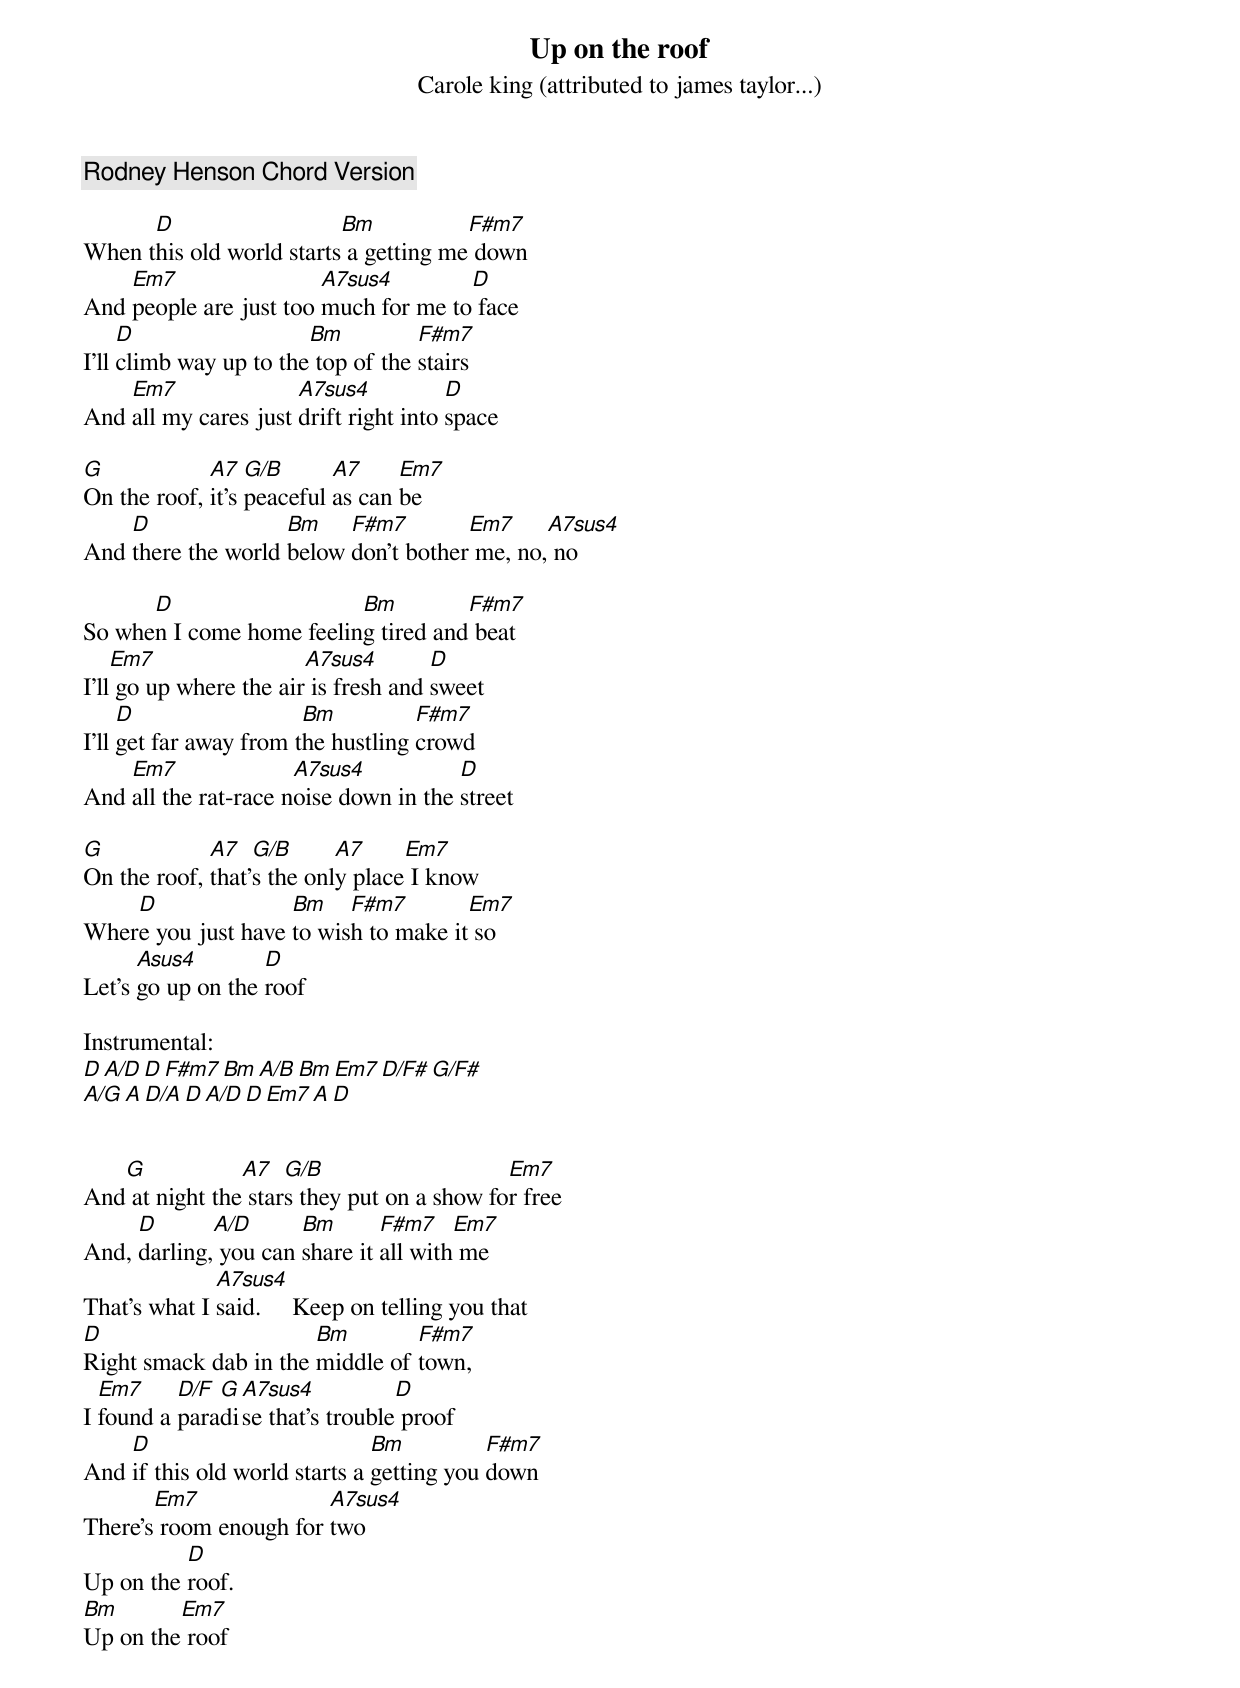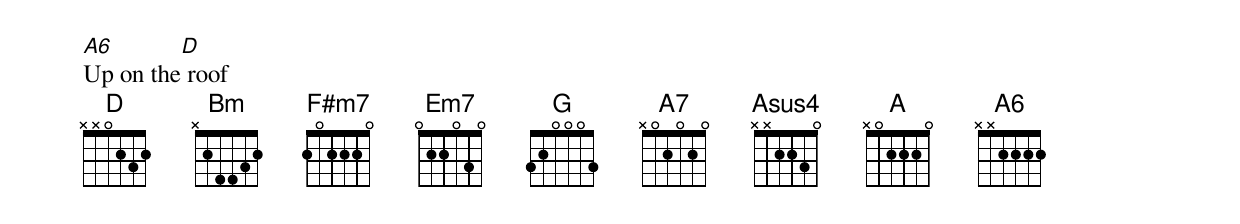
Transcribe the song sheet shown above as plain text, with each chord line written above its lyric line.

Up on the roof
Carole king (attributed to james taylor...)

Rodney Henson Chord Version

      D                   Bm           F#m7
When this old world starts a getting me down
    Em7                 A7sus4        D
And people are just too much for me to face
     D                  Bm          F#m7
I'll climb way up to the top of the stairs
    Em7               A7sus4           D
And all my cares just drift right into space

G            A7   G/B      A7     Em7
On the roof, it's peaceful as can be
    D               Bm    F#m7        Em7     A7sus4
And there the world below don't bother me, no, no

      D                   Bm         F#m7
So when I come home feeling tired and beat
    Em7                 A7sus4        D
I'll go up where the air is fresh and sweet
     D                  Bm          F#m7
I'll get far away from the hustling crowd
    Em7               A7sus4           D
And all the rat-race noise down in the street

G            A7   G/B      A7     Em7
On the roof, that's the only place I know
    D               Bm    F#m7        Em7
Where you just have to wish to make it so
      Asus4        D
Let's go up on the roof

Instrumental:
D  A/D  D  F#m7  Bm   A/B   Bm   Em7  D/F#  G/F#
A/G  A  D/A  D  A/D  D  Em7  A  D


   G            A7   G/B                    Em7
And at night the stars they put on a show for free
     D       A/D      Bm       F#m7    Em7
And, darling, you can share it all with me
              A7sus4
That's what I said.     Keep on telling you that
D                      Bm        F#m7
Right smack dab in the middle of town,
  Em7     D/F G A7sus4           D
I found a paradise that's trouble proof
    D                          Bm          F#m7
And if this old world starts a getting you down
       Em7              A7sus4
There's room enough for two
          D
Up on the roof.
Bm       Em7
Up on the roof
A6       D
Up on the roof
